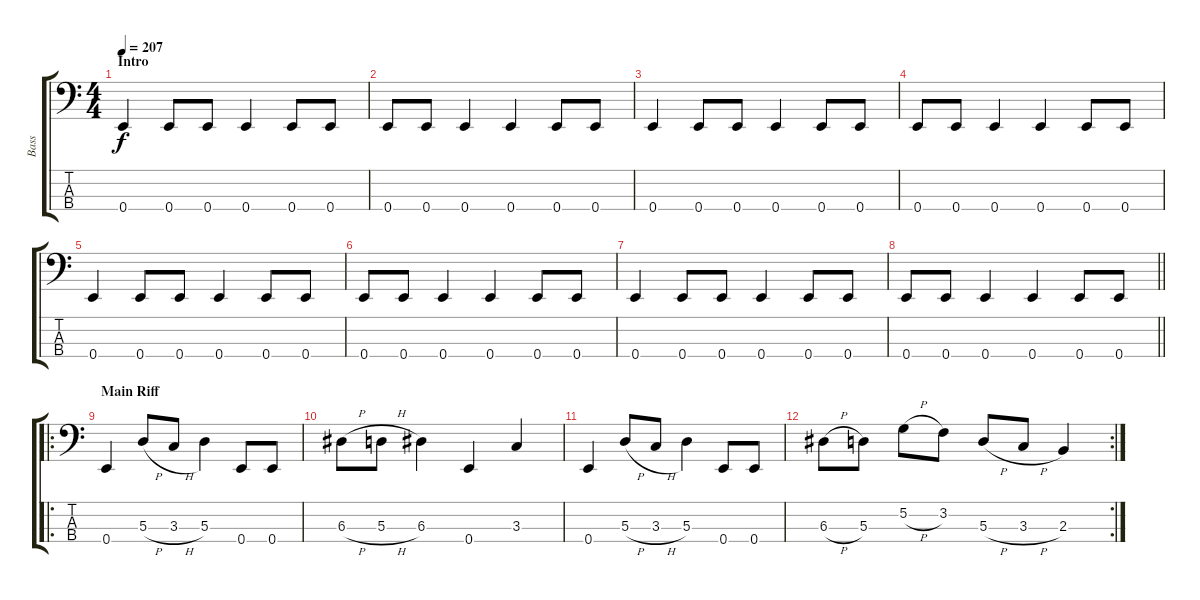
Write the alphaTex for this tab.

\track ("Bass" "Bass") {instrument acousticbass}
\staff {score tabs}
\tuning (G2 D2 A1 E1) {hide}
\ts (4 4)
\section ("" "Intro")
\tempo 207
\clef f4
\ks c
0.4.4{dy f} 0.4.8 0.4.8 0.4.4 0.4.8 0.4.8 |
0.4.8 0.4.8 0.4.4 0.4.4 0.4.8 0.4.8 |
0.4.4 0.4.8 0.4.8 0.4.4 0.4.8 0.4.8 |
0.4.8 0.4.8 0.4.4 0.4.4 0.4.8 0.4.8 |
0.4.4 0.4.8 0.4.8 0.4.4 0.4.8 0.4.8 |
0.4.8 0.4.8 0.4.4 0.4.4 0.4.8 0.4.8 |
0.4.4 0.4.8 0.4.8 0.4.4 0.4.8 0.4.8 |
\barLineRight lightlight
0.4.8 0.4.8 0.4.4 0.4.4 0.4.8 0.4.8 |
\ro
\section ("" "Main Riff")
0.4.4 5.3{h}.8 3.3{h}.8 5.3.4 0.4.8 0.4.8 |
6.3{h}.8 5.3{h}.8 6.3.4 0.4.4 3.3.4 |
0.4.4 5.3{h}.8 3.3{h}.8 5.3.4 0.4.8 0.4.8 |
\rc 2
6.3{h}.8 5.3.8 5.2{h}.8 3.2.8 5.3{h}.8 3.3{h}.8 2.3.4
